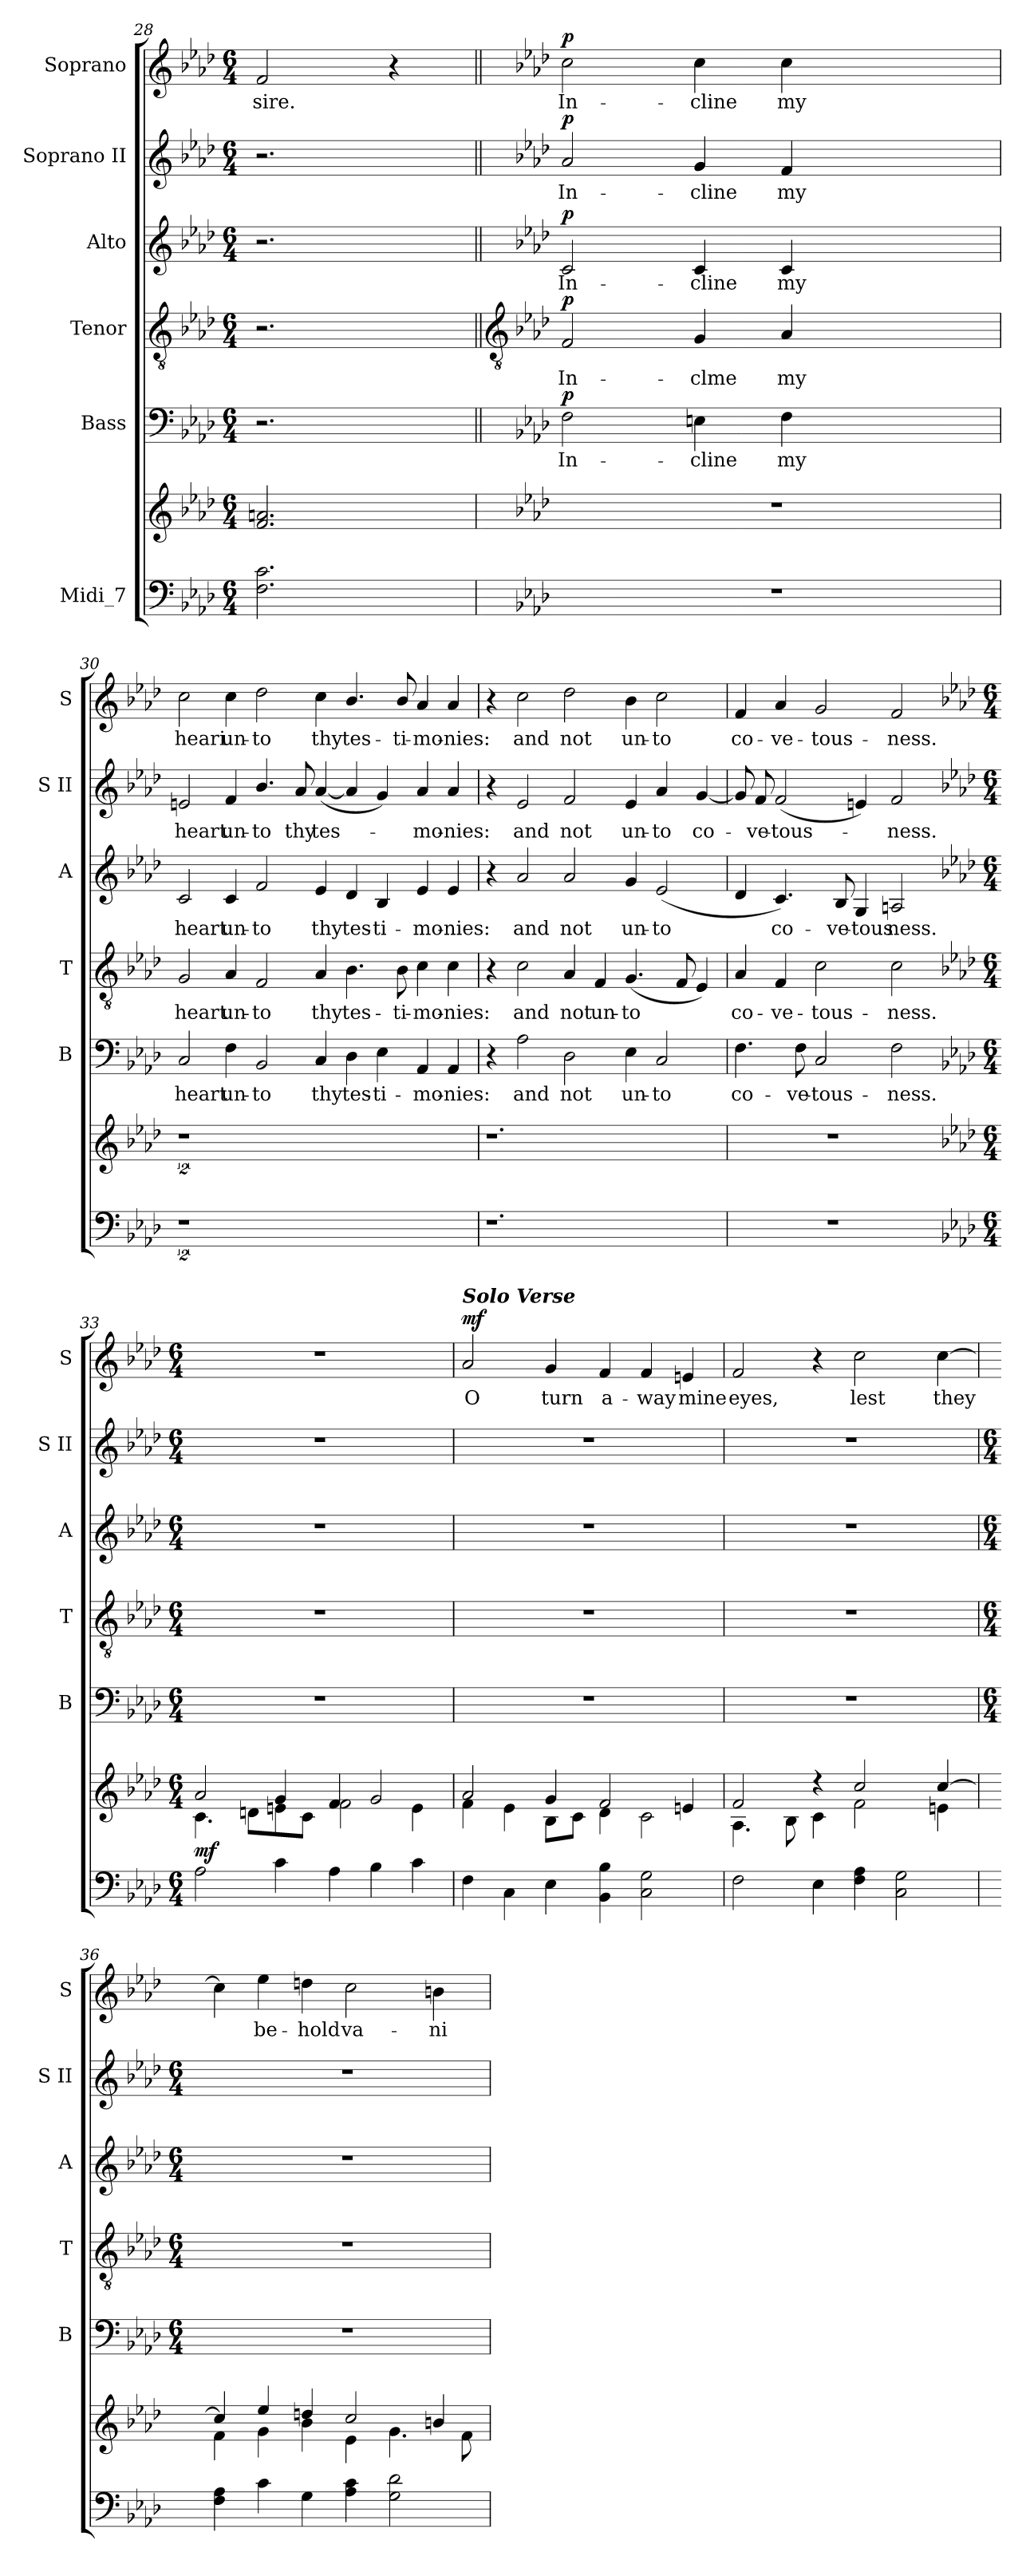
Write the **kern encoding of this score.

**kern	**kern	**dynam	**kern	**text	**dynam	**kern	**text	**dynam	**kern	**text	**dynam	**kern	**text	**dynam	**kern	**text	**dynam
*part6	*part6	*part6	*part5	*part5	*part5	*part4	*part4	*part4	*part3	*part3	*part3	*part2	*part2	*part2	*part1	*part1	*part1
*staff7	*staff6	*staff6/7	*staff5	*staff5	*staff5	*staff4	*staff4	*staff4	*staff3	*staff3	*staff3	*staff2	*staff2	*staff2	*staff1	*staff1	*staff1
*I"Midi_7	*	*	*I"Bass	*	*	*I"Tenor	*	*	*I"Alto	*	*	*I"Soprano II	*	*	*I"Soprano	*	*
*	*	*	*I'B	*	*	*I'T	*	*	*I'A	*	*	*I'S II	*	*	*I'S	*	*
*clefF4	*clefG2	*	*clefF4	*	*	*clefGv2	*	*	*clefG2	*	*	*clefG2	*	*	*clefG2	*	*
*k[b-e-a-d-]	*k[b-e-a-d-]	*	*k[b-e-a-d-]	*	*	*k[b-e-a-d-]	*	*	*k[b-e-a-d-]	*	*	*k[b-e-a-d-]	*	*	*k[b-e-a-d-]	*	*
*A-:	*A-:	*	*A-:	*	*	*A-:	*	*	*A-:	*	*	*A-:	*	*	*A-:	*	*
*M6/4	*M6/4	*	*M6/4	*	*	*M6/4	*	*	*M6/4	*	*	*M6/4	*	*	*M6/4	*	*
=28	=28	=28	=28	=28	=28	=28	=28	=28	=28	=28	=28	=28	=28	=28	=28	=28	=28
*^	*^	*	*	*	*	*	*	*	*	*	*	*	*	*	*	*	*
!	!	!	!	!	!	!	!	!	!	!	!	!	!	!	!	!	!	!LO:LY:b	!
2.F\ 2.c\	2ryy	2.f/ 2.an/	2ryy	.	2.r	.	.	2.r	.	.	2.r	.	.	2.r	.	.	2f	-sire.	.
.	4ryy	.	4ryy	.	.	.	.	.	.	.	.	.	.	.	.	.	4r	.	.
*v	*v	*	*	*	*	*	*	*	*	*	*	*	*	*	*	*	*	*	*
*	*v	*v	*	*	*	*	*	*	*	*	*	*	*	*	*	*	*	*
!!LO:LB:g=z
=29	=29	=29||	=29||	=29||	=29||	=29||	=29||	=29||	=29||	=29||	=29||	=29||	=29||	=29||	=29||	=29||	=29||
*	*	*	*	*	*	*clefGv2	*	*	*	*	*	*	*	*	*	*	*
*	*	*	*k[b-e-a-d-]	*	*	*k[b-e-a-d-]	*	*	*k[b-e-a-d-]	*	*	*k[b-e-a-d-]	*	*	*	*	*
*	*	*	*A-:	*	*	*A-:	*	*	*A-:	*	*	*A-:	*	*	*	*	*
*^	*^	*	*	*	*	*	*	*	*	*	*	*	*	*	*	*	*
!	!	!	!	!	!	!LO:LY:b	!LO:DY:b	!	!LO:LY:b	!LO:DY:b	!	!LO:LY:b	!LO:DY:b	!	!LO:LY:b	!LO:DY:b	!	!LO:LY:b	!LO:DY:b
*v	*v	*	*	*	*	*	*	*	*	*	*	*	*	*	*	*	*	*	*
*	*v	*v	*	*	*	*	*	*	*	*	*	*	*	*	*	*	*	*
1.r	1.r	.	2F	In-	p	2F	In-	p	2c	In-	p	2a-	In-	p	2cc	In-	p
!	!	!	!	!LO:LY:b	!	!	!LO:LY:b	!	!	!LO:LY:b	!	!	!LO:LY:b	!	!	!LO:LY:b	!
.	.	.	4En	-cline	.	4G	-clme	.	4c	-cline	.	4g	-cline	.	4cc	-cline	.
!	!	!	!	!LO:LY:b	!	!	!LO:LY:b	!	!	!LO:LY:b	!	!	!LO:LY:b	!	!	!LO:LY:b	!
.	.	.	4F	my	.	4A-	my	.	4c	my	.	4f	my	.	4cc	my	.
.	.	.	2ryy	.	.	2ryy	.	.	2ryy	.	.	2ryy	.	.	2ryy	.	.
=30	=30	=30	=30	=30	=30	=30	=30	=30	=30	=30	=30	=30	=30	=30	=30	=30	=30
!	!	!	!	!LO:LY:b	!	!	!LO:LY:b	!	!	!LO:LY:b	!	!	!LO:LY:b	!	!	!LO:LY:b	!
2%5r	2%5r	.	2C	heart	.	2G	heart	.	2c	heart	.	2en	heart	.	2cc	heari	.
!	!	!	!	!LO:LY:b	!	!	!LO:LY:b	!	!	!LO:LY:b	!	!	!LO:LY:b	!	!	!LO:LY:b	!
.	.	.	4F	un-	.	4A-	un-	.	4c	un-	.	4f	un-	.	4cc	un-	.
!	!	!	!	!LO:LY:b	!	!	!LO:LY:b	!	!	!LO:LY:b	!	!	!LO:LY:b	!	!	!LO:LY:b	!
.	.	.	2BB-	-to	.	2F	-to	.	2f	-to	.	4.b-/	-to	.	2dd-	-to	.
!	!	!	!	!	!	!	!	!	!	!	!	!	!LO:LY:b	!	!	!	!
.	.	.	.	.	.	.	.	.	.	.	.	8a-	thy	.	.	.	.
!	!	!	!	!LO:LY:b	!	!	!LO:LY:b	!	!	!LO:LY:b	!	!	!LO:LY:b	!	!	!LO:LY:b	!
.	.	.	4C	thy	.	4A-	thy	.	4e-	thy	.	(<[4a-	tes-	.	4cc	thy	.
!	!	!	!	!LO:LY:b	!	!	!LO:LY:b	!	!	!LO:LY:b	!	!	!	!	!	!LO:LY:b	!
.	.	.	4D-	tes-	.	4.B-	tes-	.	4d-	tes-	.	4a-]	.	.	4.b-/	tes-	.
!	!	!	!	!LO:LY:b	!	!	!	!	!	!LO:LY:b	!	!	!	!	!	!	!
.	.	.	4E-	-ti-	.	.	.	.	4B-	-ti-	.	4g)	.	.	.	.	.
!	!	!	!	!	!	!	!LO:LY:b	!	!	!	!	!	!	!	!	!LO:LY:b	!
.	.	.	.	.	.	8B-	-ti-	.	.	.	.	.	.	.	8b-/	-ti-	.
!	!	!	!	!LO:LY:b	!	!	!LO:LY:b	!	!	!LO:LY:b	!	!	!LO:LY:b	!	!	!LO:LY:b	!
.	.	.	4AA-	-mo-	.	4c	-mo-	.	4e-	-mo-	.	4a-	mo-	.	4a-	-mo-	.
!	!	!	!	!LO:LY:b	!	!	!LO:LY:b	!	!	!LO:LY:b	!	!	!LO:LY:b	!	!	!LO:LY:b	!
.	.	.	4AA-	-nies:	.	4c	-nies:	.	4e-	-nies:	.	4a-	-nies:	.	4a-	-nies:	.
=31	=31	=31	=31	=31	=31	=31	=31	=31	=31	=31	=31	=31	=31	=31	=31	=31	=31
1.r	1.r	.	4r	.	.	4r	.	.	4r	.	.	4r	.	.	4r	.	.
!	!	!	!	!LO:LY:b	!	!	!LO:LY:b	!	!	!LO:LY:b	!	!	!LO:LY:b	!	!	!LO:LY:b	!
.	.	.	2A-	and	.	2c	and	.	2a-	and	.	2e-	and	.	2cc	and	.
!	!	!	!	!LO:LY:b	!	!	!LO:LY:b	!	!	!LO:LY:b	!	!	!LO:LY:b	!	!	!LO:LY:b	!
.	.	.	2D-	not	.	4A-	not	.	2a-	not	.	2f	not	.	2dd-	not	.
!	!	!	!	!	!	!	!LO:LY:b	!	!	!	!	!	!	!	!	!	!
.	.	.	.	.	.	4F	un-	.	.	.	.	.	.	.	.	.	.
!	!	!	!	!LO:LY:b	!	!	!LO:LY:b	!	!	!LO:LY:b	!	!	!LO:LY:b	!	!	!LO:LY:b	!
.	.	.	4E-	un-	.	(<4.G	-to	.	4g	un-	.	4e-	un-	.	4b-	un-	.
!	!	!	!	!LO:LY:b	!	!	!	!	!	!LO:LY:b	!	!	!LO:LY:b	!	!	!LO:LY:b	!
2ryy	2ryy	.	2C	-to	.	.	.	.	(<2e-	-to	.	4a-	-to	.	2cc	-to	.
.	.	.	.	.	.	8F	.	.	.	.	.	.	.	.	.	.	.
!	!	!	!	!	!	!	!	!	!	!	!	!	!LO:LY:b	!	!	!	!
.	.	.	.	.	.	4E-)	.	.	.	.	.	[4g	co-	.	.	.	.
=32	=32	=32	=32	=32	=32	=32	=32	=32	=32	=32	=32	=32	=32	=32	=32	=32	=32
!	!	!	!	!LO:LY:b	!	!	!LO:LY:b	!	!	!	!	!	!	!	!	!LO:LY:b	!
1.r	1.r	.	4.F	co-	.	4A-	co-	.	4d-	.	.	8g]	.	.	4f	co-	.
!	!	!	!	!	!	!	!	!	!	!	!	!	!LO:LY:b	!	!	!	!
.	.	.	.	.	.	.	.	.	.	.	.	8f	ve-	.	.	.	.
!	!	!	!	!	!	!	!LO:LY:b	!	!	!LO:LY:b	!	!	!LO:LY:b	!	!	!LO:LY:b	!
.	.	.	.	.	.	4F	-ve-	.	4.c)	co-	.	(<2f	-tous-	.	4a-	-ve-	.
!	!	!	!	!LO:LY:b	!	!	!	!	!	!	!	!	!	!	!	!	!
.	.	.	8F	-ve-	.	.	.	.	.	.	.	.	.	.	.	.	.
!	!	!	!	!LO:LY:b	!	!	!LO:LY:b	!	!	!	!	!	!	!	!	!LO:LY:b	!
.	.	.	2C	-tous-	.	2c	-tous-	.	.	.	.	.	.	.	2g	-tous-	.
!	!	!	!	!	!	!	!	!	!	!LO:LY:b	!	!	!	!	!	!	!
.	.	.	.	.	.	.	.	.	8B-	-ve-	.	.	.	.	.	.	.
!	!	!	!	!	!	!	!	!	!	!LO:LY:b	!	!	!	!	!	!	!
.	.	.	.	.	.	.	.	.	4G	-tous-	.	4en)	.	.	.	.	.
!	!	!	!	!LO:LY:b	!	!	!LO:LY:b	!	!	!LO:LY:b	!	!	!LO:LY:b	!	!	!LO:LY:b	!
.	.	.	2F	-ness.	.	2c	-ness.	.	2An	-ness.	.	2f	ness.	.	2f	-ness.	.
!!LO:LB:g=z
=33||	=33||	=33-	=33-	=33-	=33-	=33-	=33-	=33-	=33-	=33-	=33-	=33-	=33-	=33-	=33-	=33-	=33-
*k[b-e-a-d-]	*k[b-e-a-d-]	*	*	*	*	*	*	*	*	*	*	*	*	*	*	*	*
*A-:	*A-:	*	*	*	*	*	*	*	*	*	*	*	*	*	*	*	*
*M6/4	*M6/4	*	*M6/4	*	*	*M6/4	*	*	*M6/4	*	*	*M6/4	*	*	*M6/4	*	*
!LO:N:vis=1	!	!LO:DY:b	!	!	!	!	!	!	!	!	!	!	!	!	!LO:N:vis=1	!	!
*^	*^	*	*	*	*	*	*	*	*	*	*	*	*	*	*	*	*
1.ryy	2A-\	2a-/	4.c\	mf	1.r	.	.	1.r	.	.	1.r	.	.	1.r	.	.	1.r	.	.
.	.	.	8dn\L	.	.	.	.	.	.	.	.	.	.	.	.	.	.	.	.
.	4c\	4g/	8en\	.	.	.	.	.	.	.	.	.	.	.	.	.	.	.	.
.	.	.	8c\J	.	.	.	.	.	.	.	.	.	.	.	.	.	.	.	.
.	4A-\	4f/	2f\	.	.	.	.	.	.	.	.	.	.	.	.	.	.	.	.
.	4B-\	2g/	.	.	.	.	.	.	.	.	.	.	.	.	.	.	.	.	.
.	4c\	.	4e\	.	.	.	.	.	.	.	.	.	.	.	.	.	.	.	.
=34	=34	=34	=34	=34	=34	=34	=34	=34	=34	=34	=34	=34	=34	=34	=34	=34	=34	=34	=34
!	!	!	!	!	!	!	!	!	!	!	!	!	!	!	!	!	!LO:TX:a:Bi:t=Solo Verse	!	!
!LO:N:vis=1	!	!	!	!	!	!	!	!	!	!	!	!	!	!	!	!	!	!LO:LY:b	!LO:DY:b
1.ryy	4F\	2a-/	4f\	.	1.r	.	.	1.r	.	.	1.r	.	.	1.r	.	.	2a-	O	mf
.	4C\	.	4e-\	.	.	.	.	.	.	.	.	.	.	.	.	.	.	.	.
!	!	!	!	!	!	!	!	!	!	!	!	!	!	!	!	!	!	!LO:LY:b	!
.	4E-\	4g/	8B-\L	.	.	.	.	.	.	.	.	.	.	.	.	.	4g	turn	.
.	.	.	8c\J	.	.	.	.	.	.	.	.	.	.	.	.	.	.	.	.
!	!	!	!	!	!	!	!	!	!	!	!	!	!	!	!	!	!	!LO:LY:b	!
.	4BB-\ 4B-\	2f/	4d-\	.	.	.	.	.	.	.	.	.	.	.	.	.	4f	a-	.
!	!	!	!	!	!	!	!	!	!	!	!	!	!	!	!	!	!	!LO:LY:b	!
.	2C\ 2G\	.	2c\	.	.	.	.	.	.	.	.	.	.	.	.	.	4f	-way	.
!	!	!	!	!	!	!	!	!	!	!	!	!	!	!	!	!	!	!LO:LY:b	!
.	.	4en/	.	.	.	.	.	.	.	.	.	.	.	.	.	.	4en	mine	.
=35	=35	=35	=35	=35	=35	=35	=35	=35	=35	=35	=35	=35	=35	=35	=35	=35	=35	=35	=35
!LO:N:vis=1	!	!	!	!	!	!	!	!	!	!	!	!	!	!	!	!	!	!LO:LY:b	!
1.ryy	2F\	2f/	4.A-\	.	1.r	.	.	1.r	.	.	1.r	.	.	1.r	.	.	2f	eyes,	.
.	.	.	8B-\	.	.	.	.	.	.	.	.	.	.	.	.	.	.	.	.
.	4E-\	4r	4c\	.	.	.	.	.	.	.	.	.	.	.	.	.	4r	.	.
!	!	!	!	!	!	!	!	!	!	!	!	!	!	!	!	!	!	!LO:LY:b	!
.	4F\ 4A-\	2cc/	2f\	.	.	.	.	.	.	.	.	.	.	.	.	.	2cc	lest	.
.	2C\ 2G\	.	.	.	.	.	.	.	.	.	.	.	.	.	.	.	.	.	.
!	!	!	!	!	!	!	!	!	!	!	!	!	!	!	!	!	!	!LO:LY:b	!
.	.	[4cc/	4en\	.	.	.	.	.	.	.	.	.	.	.	.	.	[4cc	they	.
!!LO:LB:g=z
=36	=36	=36	=36	=36	=36	=36	=36	=36	=36	=36	=36	=36	=36	=36	=36	=36	=36	=36	=36
*	*	*	*	*	*M6/4	*	*	*M6/4	*	*	*M6/4	*	*	*M6/4	*	*	*	*	*
2ryy	4F\ 4A-\	4cc/]	4f\	.	1.r	.	.	1.r	.	.	1.r	.	.	1.r	.	.	4cc]	.	.
!	!	!	!	!	!	!	!	!	!	!	!	!	!	!	!	!	!	!LO:LY:b	!
.	4c\	4ee-/	4g\	.	.	.	.	.	.	.	.	.	.	.	.	.	4ee-	be-	.
!	!	!	!	!	!	!	!	!	!	!	!	!	!	!	!	!	!	!LO:LY:b	!
2ryy	4G\	4ddn/	4b-\	.	.	.	.	.	.	.	.	.	.	.	.	.	4ddn	-hold	.
!	!	!	!	!	!	!	!	!	!	!	!	!	!	!	!	!	!	!LO:LY:b	!
.	4A-\ 4c\	2cc/	4e-\	.	.	.	.	.	.	.	.	.	.	.	.	.	2cc	va-	.
2ryy	2G\ 2d-\	.	4.g\	.	.	.	.	.	.	.	.	.	.	.	.	.	.	.	.
!	!	!	!	!	!	!	!	!	!	!	!	!	!	!	!	!	!	!LO:LY:b	!
.	.	4bn/	.	.	.	.	.	.	.	.	.	.	.	.	.	.	4bn	-ni-	.
.	.	.	8f\	.	.	.	.	.	.	.	.	.	.	.	.	.	.	.	.
*v	*v	*	*	*	*	*	*	*	*	*	*	*	*	*	*	*	*	*	*
*	*v	*v	*	*	*	*	*	*	*	*	*	*	*	*	*	*	*	*
=	=	=	=	=	=	=	=	=	=	=	=	=	=	=	=	=	=
*-	*-	*-	*-	*-	*-	*-	*-	*-	*-	*-	*-	*-	*-	*-	*-	*-	*-
